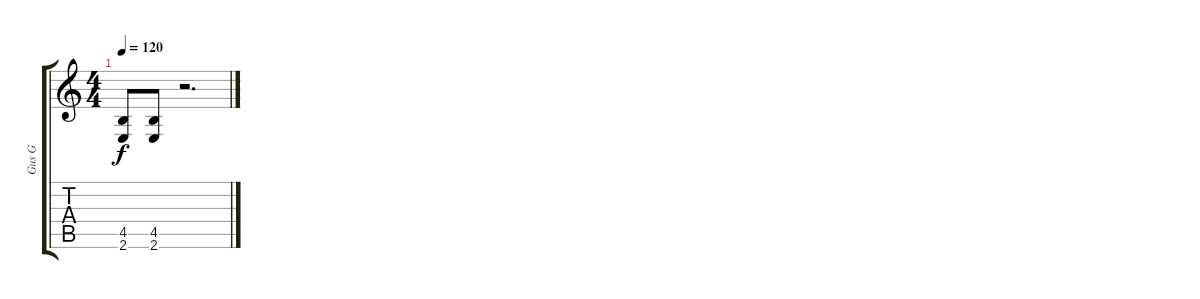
\track ("Gus G" "Gus G") {instrument distortionguitar}
\staff {score tabs}
\tuning (D4 A3 F3 C3 G2 D2) {hide}
\ts (4 4)
\tempo 120
\clef g2
\ks c
(4.5 2.6).8{dy f} (4.5 2.6).8 r.2{d}
